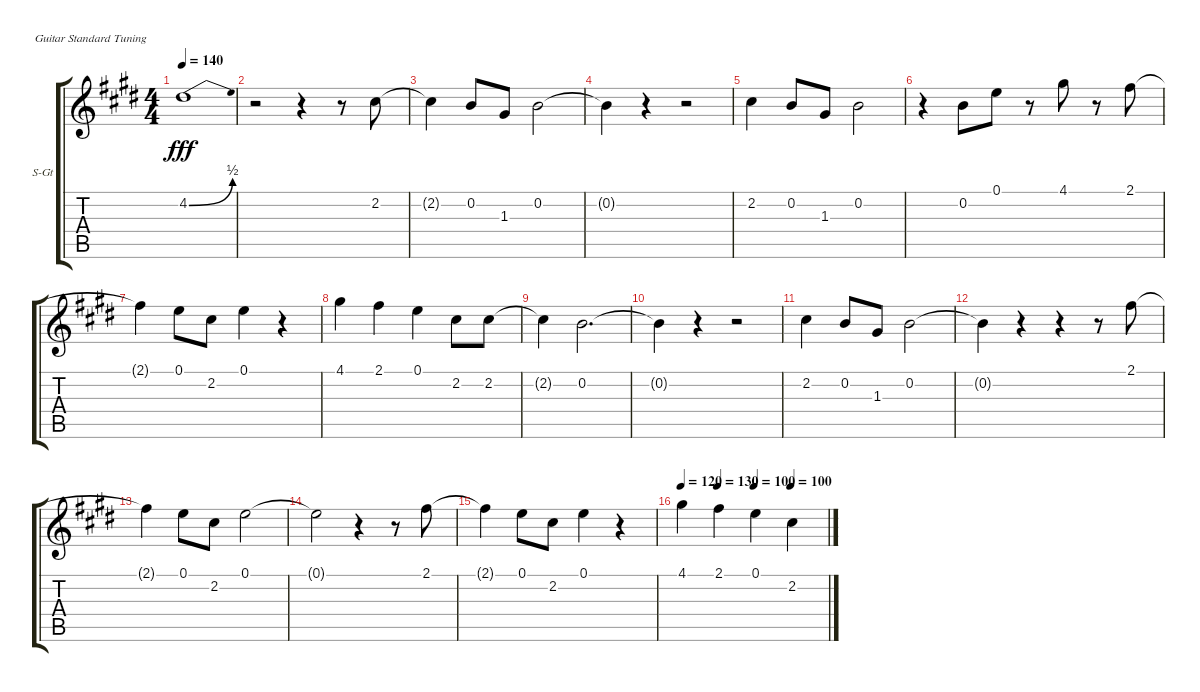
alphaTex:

\bracketExtendMode groupsimilarinstruments
\firstSystemTrackNameOrientation horizontal
\otherSystemsTrackNameOrientation horizontal
\track ("Vocals" "S-Gt") {instrument lead2sawtooth}
\staff {score tabs}
\tuning (E4 B3 G3 D3 A2 E2)
\displaytranspose 12
\ts (4 4)
\tempo 140
\clef g2
\ks e
4.2{be (bend 0 0 60 2)}.1{dy fff} |
r.2 r.4 r.8 2.2.8 |
2.2{t}.4 0.2.8 1.3.8 0.2.2 |
0.2{t}.4 r.4 r.2 |
2.2.4 0.2.8 1.3.8 0.2.2 |
r.4 0.2.8 0.1.8 r.8 4.1.8 r.8 2.1.8 |
2.1{t}.4 0.1.8 2.2.8 0.1.4 r.4 |
4.1.4 2.1.4 0.1.4 2.2.8 2.2.8 |
2.2{t}.4 0.2.2{d} |
0.2{t}.4 r.4 r.2 |
2.2.4 0.2.8 1.3.8 0.2.2 |
0.2{t}.4 r.4 r.4 r.8 2.1.8 |
2.1{t}.4 0.1.8 2.2.8 0.1.2 |
0.1{t}.2 r.4 r.8 2.1.8 |
2.1{t}.4 0.1.8 2.2.8 0.1.4 r.4 |
\tempo 120
\tempo (130 0.25)
\tempo (100 0.5)
\tempo (100 0.75)
4.1.4 2.1.4 0.1.4 2.2.4
